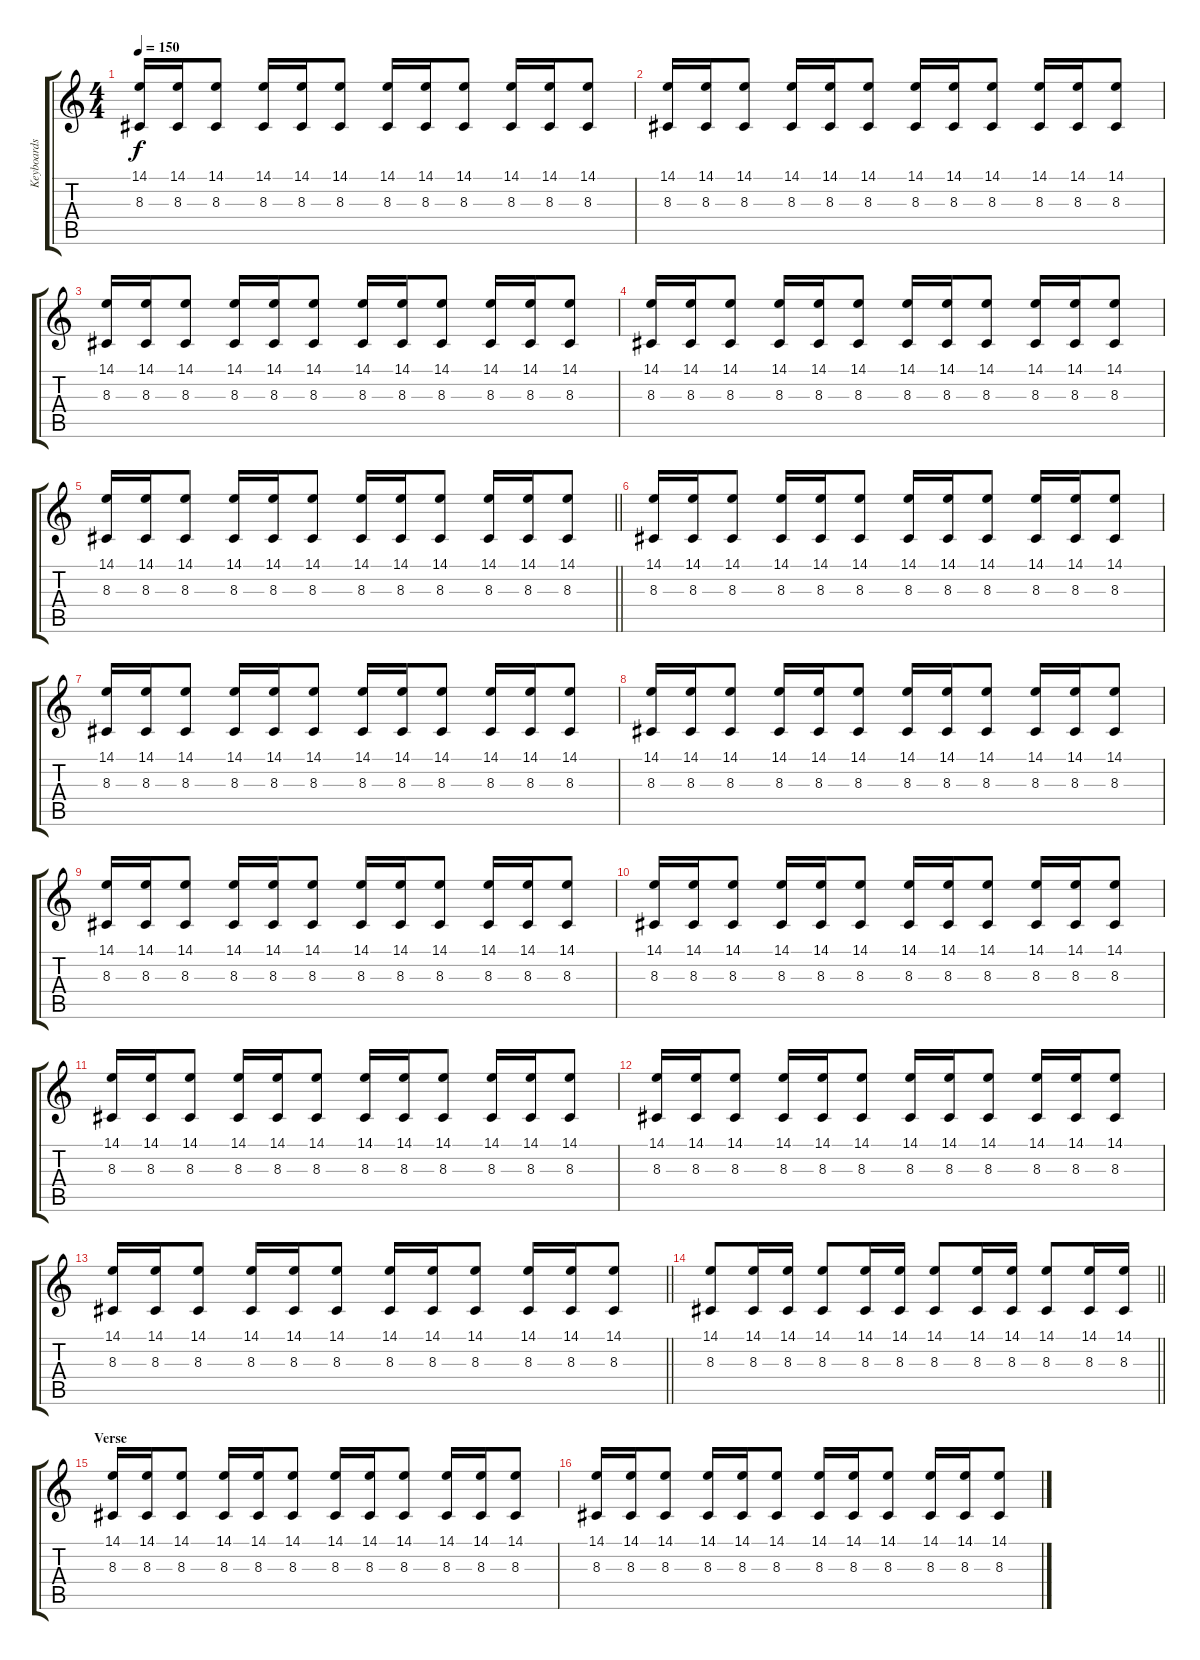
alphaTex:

\track ("Keyboards I" "Keyboards ") {instrument lead8bassandlead}
\staff {score tabs}
\tuning (D4 A3 F3 C3 G2 D2) {hide}
\ts (4 4)
\tempo 150
\clef g2
\ks c
(14.1 8.3).16{dy f} (14.1 8.3).16 (14.1 8.3).8 (14.1 8.3).16 (14.1 8.3).16 (14.1 8.3).8 (14.1 8.3).16 (14.1 8.3).16 (14.1 8.3).8 (14.1 8.3).16 (14.1 8.3).16 (14.1 8.3).8 |
(14.1 8.3).16 (14.1 8.3).16 (14.1 8.3).8 (14.1 8.3).16 (14.1 8.3).16 (14.1 8.3).8 (14.1 8.3).16 (14.1 8.3).16 (14.1 8.3).8 (14.1 8.3).16 (14.1 8.3).16 (14.1 8.3).8 |
(14.1 8.3).16 (14.1 8.3).16 (14.1 8.3).8 (14.1 8.3).16 (14.1 8.3).16 (14.1 8.3).8 (14.1 8.3).16 (14.1 8.3).16 (14.1 8.3).8 (14.1 8.3).16 (14.1 8.3).16 (14.1 8.3).8 |
(14.1 8.3).16 (14.1 8.3).16 (14.1 8.3).8 (14.1 8.3).16 (14.1 8.3).16 (14.1 8.3).8 (14.1 8.3).16 (14.1 8.3).16 (14.1 8.3).8 (14.1 8.3).16 (14.1 8.3).16 (14.1 8.3).8 |
\barLineRight lightlight
(14.1 8.3).16 (14.1 8.3).16 (14.1 8.3).8 (14.1 8.3).16 (14.1 8.3).16 (14.1 8.3).8 (14.1 8.3).16 (14.1 8.3).16 (14.1 8.3).8 (14.1 8.3).16 (14.1 8.3).16 (14.1 8.3).8 |
\section ("" "")
(14.1 8.3).16 (14.1 8.3).16 (14.1 8.3).8 (14.1 8.3).16 (14.1 8.3).16 (14.1 8.3).8 (14.1 8.3).16 (14.1 8.3).16 (14.1 8.3).8 (14.1 8.3).16 (14.1 8.3).16 (14.1 8.3).8 |
(14.1 8.3).16 (14.1 8.3).16 (14.1 8.3).8 (14.1 8.3).16 (14.1 8.3).16 (14.1 8.3).8 (14.1 8.3).16 (14.1 8.3).16 (14.1 8.3).8 (14.1 8.3).16 (14.1 8.3).16 (14.1 8.3).8 |
(14.1 8.3).16 (14.1 8.3).16 (14.1 8.3).8 (14.1 8.3).16 (14.1 8.3).16 (14.1 8.3).8 (14.1 8.3).16 (14.1 8.3).16 (14.1 8.3).8 (14.1 8.3).16 (14.1 8.3).16 (14.1 8.3).8 |
(14.1 8.3).16 (14.1 8.3).16 (14.1 8.3).8 (14.1 8.3).16 (14.1 8.3).16 (14.1 8.3).8 (14.1 8.3).16 (14.1 8.3).16 (14.1 8.3).8 (14.1 8.3).16 (14.1 8.3).16 (14.1 8.3).8 |
(14.1 8.3).16 (14.1 8.3).16 (14.1 8.3).8 (14.1 8.3).16 (14.1 8.3).16 (14.1 8.3).8 (14.1 8.3).16 (14.1 8.3).16 (14.1 8.3).8 (14.1 8.3).16 (14.1 8.3).16 (14.1 8.3).8 |
(14.1 8.3).16 (14.1 8.3).16 (14.1 8.3).8 (14.1 8.3).16 (14.1 8.3).16 (14.1 8.3).8 (14.1 8.3).16 (14.1 8.3).16 (14.1 8.3).8 (14.1 8.3).16 (14.1 8.3).16 (14.1 8.3).8 |
(14.1 8.3).16 (14.1 8.3).16 (14.1 8.3).8 (14.1 8.3).16 (14.1 8.3).16 (14.1 8.3).8 (14.1 8.3).16 (14.1 8.3).16 (14.1 8.3).8 (14.1 8.3).16 (14.1 8.3).16 (14.1 8.3).8 |
\barLineRight lightlight
(14.1 8.3).16 (14.1 8.3).16 (14.1 8.3).8 (14.1 8.3).16 (14.1 8.3).16 (14.1 8.3).8 (14.1 8.3).16 (14.1 8.3).16 (14.1 8.3).8 (14.1 8.3).16 (14.1 8.3).16 (14.1 8.3).8{volume 4 balance 0} |
\barLineRight lightlight
(14.1 8.3).8 (14.1 8.3).16 (14.1 8.3).16 (14.1 8.3).8 (14.1 8.3).16 (14.1 8.3).16 (14.1 8.3).8{volume 11 balance 16} (14.1 8.3).16 (14.1 8.3).16 (14.1 8.3).8 (14.1 8.3).16 (14.1 8.3).16 |
\section ("" "Verse")
(14.1 8.3).16{volume 5 balance 6} (14.1 8.3).16 (14.1 8.3).8 (14.1 8.3).16 (14.1 8.3).16 (14.1 8.3).8 (14.1 8.3).16 (14.1 8.3).16 (14.1 8.3).8 (14.1 8.3).16 (14.1 8.3).16 (14.1 8.3).8 |
(14.1 8.3).16 (14.1 8.3).16 (14.1 8.3).8 (14.1 8.3).16 (14.1 8.3).16 (14.1 8.3).8 (14.1 8.3).16 (14.1 8.3).16 (14.1 8.3).8 (14.1 8.3).16 (14.1 8.3).16 (14.1 8.3).8
